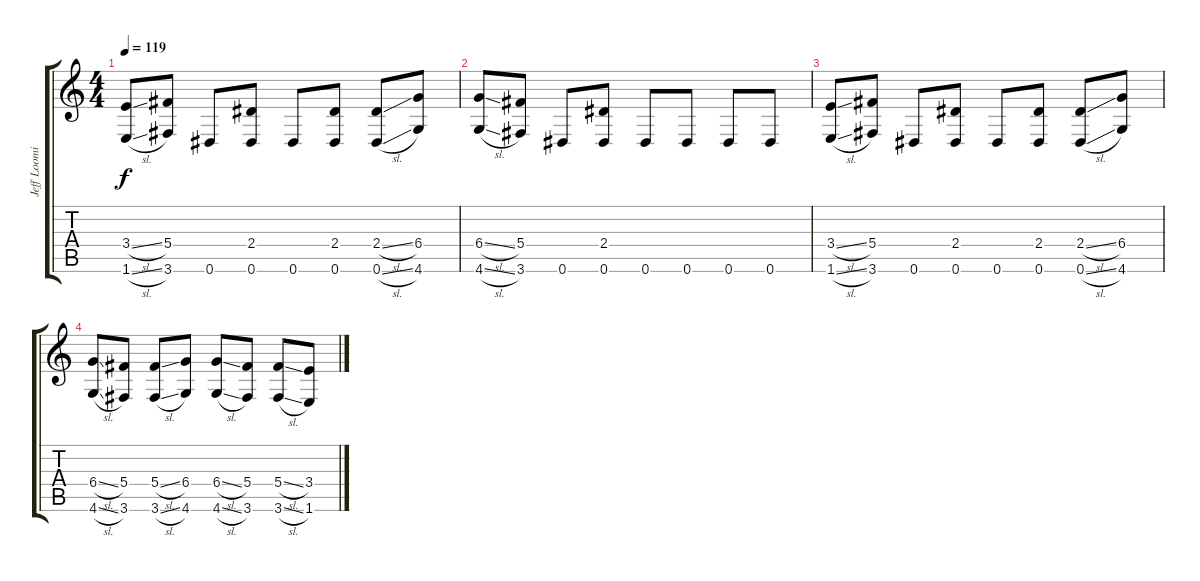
\track ("Jeff Loomis Rhythm" "Jeff Loomi") {instrument distortionguitar}
\staff {score tabs}
\tuning (Eb4 Bb3 Gb3 Db3 Ab2 Eb2) {hide}
\ts (4 4)
\tempo 119
\clef g2
\ks c
(3.4{sl} 1.6{sl}).8{dy f} (5.4 3.6).8 0.6.8 (2.4 0.6).8 0.6.8 (2.4 0.6).8 (2.4{sl} 0.6{sl}).8 (6.4 4.6).8 |
(6.4{sl} 4.6{sl}).8 (5.4 3.6).8 0.6.8 (2.4 0.6).8 0.6.8 0.6.8 0.6.8 0.6.8 |
(3.4{sl} 1.6{sl}).8 (5.4 3.6).8 0.6.8 (2.4 0.6).8 0.6.8 (2.4 0.6).8 (2.4{sl} 0.6{sl}).8 (6.4 4.6).8 |
(6.4{sl} 4.6{sl}).8 (5.4 3.6).8 (5.4{sl} 3.6{sl}).8 (6.4 4.6).8 (6.4{sl} 4.6{sl}).8 (5.4 3.6).8 (5.4{sl} 3.6{sl}).8 (3.4 1.6).8
